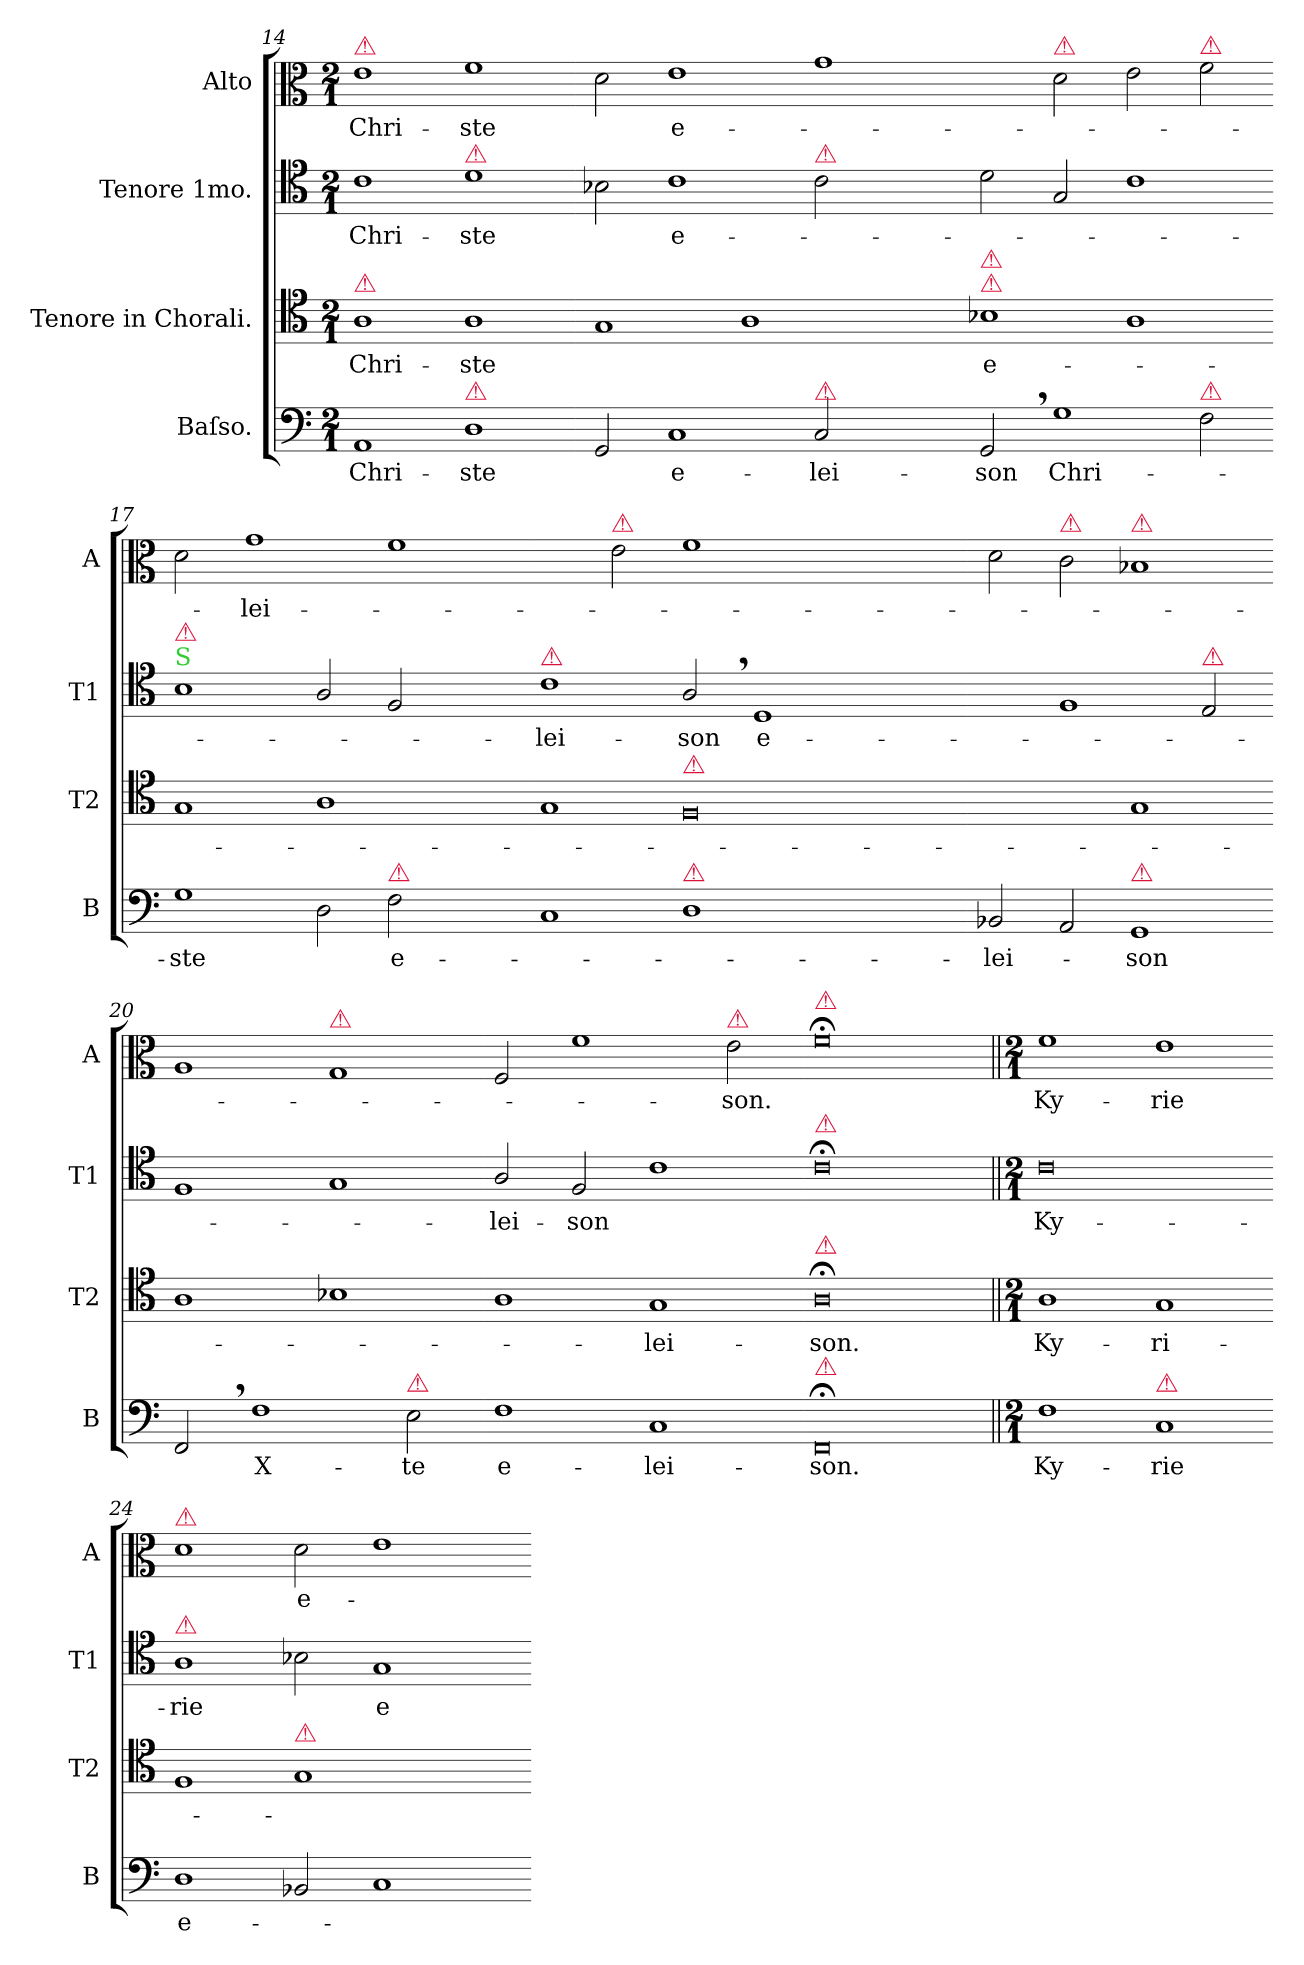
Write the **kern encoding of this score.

**kern	**text	**kern	**text	**kern	**text	**kern	**text
*part4	*part4	*part3	*part3	*part2	*part2	*part1	*part1
*staff4	*staff4	*staff3	*staff3	*staff2	*staff2	*staff1	*staff1
*I"Baſso.	*	*I"Tenore in Chorali.	*	*I"Tenore 1mo.	*	*I"Alto	*
*I'B	*	*I'T2	*	*I'T1	*	*I'A	*
*clefF4	*	*clefC4	*	*clefC4	*	*clefC3	*
*k[]	*	*k[]	*	*k[]	*	*k[]	*
*M2/1	*	*M2/1	*	*M2/1	*	*M2/1	*
=14||	=14||	=14||	=14||	=14||	=14||	=14||	=14||
*M2/1	*	*M2/1	*	*M2/1	*	*M2/1	*
!	!	!	!	!	!	!LO:TX:a:color=crimson:t=⚠	!
!	!	!LO:TX:a:color=crimson:t=⚠	!	!	!	!	!
1AA	Chri-	1A	Chri-	1c	Chri-	1e	Chri-
!	!	!	!	!LO:TX:a:color=crimson:t=⚠	!	!	!
!LO:TX:a:color=crimson:t=⚠	!	!	!	!	!	!	!
1D	-ste	1A	-ste	1d	-ste	1f	-ste
=15-	=15-	=15-	=15-	=15-	=15-	=15-	=15-
2GG/	.	1G	.	2B-\	.	2d\	.
1C	e-	.	.	1c	e-	1e	e-
.	.	1A	.	.	.	.	.
!	!	!	!	!LO:TX:a:color=crimson:t=⚠	!	!	!
!LO:TX:a:color=crimson:t=⚠	!	!	!	!	!	!	!
2C/	-lei-	.	.	2c\	.	1g\	.
2ryy	.	2ryy	.	2ryy	.	.	.
=16-	=16-	=16-	=16-	=16-	=16-	=16-	=16-
!	!	!LO:TX:a:color=crimson:t=⚠	!	!	!	!	!
!	!	!LO:TX:a:color=crimson:t=⚠	!	!	!	!	!
2GG,</	-son	1B-X	e-	2d\	.	2ryy	.
!	!	!	!	!	!	!LO:TX:a:color=crimson:t=⚠	!
1G	Chri-	.	.	2G/	.	2d\	.
.	.	1A	.	1c	.	2e\	.
!	!	!	!	!	!	!LO:TX:a:color=crimson:t=⚠	!
!LO:TX:a:color=crimson:t=⚠	!	!	!	!	!	!	!
2F\	.	.	.	.	.	2f\	.
=17-	=17-	=17-	=17-	=17-	=17-	=17-	=17-
!	!	!	!	!LO:TX:a:color=limegreen:t=S	!	!	!
!	!	!	!	!LO:TX:a:color=crimson:t=⚠	!	!	!
1G	-ste	1G	.	1B-	.	2d\	.
.	.	.	.	.	.	1g	-lei-
2D\	.	1A	.	2A/	.	.	.
!LO:TX:a:color=crimson:t=⚠	!	!	!	!	!	!	!
2F\	e-	.	.	2F/	.	1f\	.
2ryy	.	2ryy	.	2ryy	.	.	.
=18-	=18-	=18-	=18-	=18-	=18-	=18-	=18-
!	!	!	!	!LO:TX:a:color=crimson:t=⚠	!	!	!
1C	.	1G	.	1c	-lei-	2ryy	.
!	!	!	!	!	!	!LO:TX:a:color=crimson:t=⚠	!
.	.	.	.	.	.	2e\	.
!	!	!LO:TX:a:color=crimson:t=⚠	!	!	!	!	!
!LO:TX:a:color=crimson:t=⚠	!	!	!	!	!	!	!
1D	.	0F	.	2A,>/	-son	1f	.
!	!	!	!	!	!LO:LY:i	!	!
.	.	.	.	1D/	e-	.	.
1ryy	.	.	.	.	.	1ryy	.
.	.	.	.	2ryy	.	.	.
=19-	=19-	=19-	=19-	=19-	=19-	=19-	=19-
2BB-X/	-lei-	1ryy	.	2ryy	.	2d\	.
!	!	!	!	!	!	!LO:TX:a:color=crimson:t=⚠	!
2AA/	.	.	.	1F	.	2c\	.
!	!	!	!	!	!	!LO:TX:a:color=crimson:t=⚠	!
!LO:TX:a:color=crimson:t=⚠	!	!	!	!	!	!	!
1GG	-son	1G	.	.	.	1B-X	.
!	!	!	!	!LO:TX:a:color=crimson:t=⚠	!	!	!
.	.	.	.	2E/	.	.	.
=20-	=20-	=20-	=20-	=20-	=20-	=20-	=20-
2FF,</	.	1A	.	1F	.	1A	.
1F	X-	.	.	.	.	.	.
!	!	!	!	!	!	!LO:TX:a:color=crimson:t=⚠	!
.	.	1B-X	.	1G	.	1G	.
!LO:TX:a:color=crimson:t=⚠	!	!	!	!	!	!	!
2E\	-te	.	.	.	.	.	.
=21-	=21-	=21-	=21-	=21-	=21-	=21-	=21-
!	!	!	!	!	!LO:LY:i	!	!
1F	e-	1A	.	2A/	-lei-	2F/	.
!	!	!	!	!	!LO:LY:i	!	!
.	.	.	.	2F/	-son	1f	.
1C	-lei-	1G	-lei-	1c	.	.	.
!	!	!	!	!	!	!LO:TX:a:color=crimson:t=⚠	!
.	.	.	.	.	.	2e\	-son.
=22-	=22-	=22-	=22-	=22-	=22-	=22-	=22-
!	!	!	!	!	!	!LO:TX:a:color=crimson:t=⚠	!
!	!	!	!	!LO:TX:a:color=crimson:t=⚠	!	!	!
!	!	!LO:TX:a:color=crimson:t=⚠	!	!	!	!	!
!LO:TX:a:color=crimson:t=⚠	!	!	!	!	!	!	!
0FF;<	-son.	0A;<	-son.	0c;<	.	0f;<	.
=23||	=23||	=23||	=23||	=23||	=23||	=23||	=23||
*M2/1	*	*M2/1	*	*M2/1	*	*M2/1	*
1F	Ky-	1A	Ky-	0c	Ky-	1f	Ky-
!LO:TX:a:color=crimson:t=⚠	!	!	!	!	!	!	!
1C	-rie	1G	-ri-	.	.	1e	-rie
=24-	=24-	=24-	=24-	=24-	=24-	=24-	=24-
!	!	!	!	!	!	!LO:TX:a:color=crimson:t=⚠	!
!	!	!	!	!LO:TX:a:color=crimson:t=⚠	!	!	!
1D	e-	1F	.	1A	-rie	1d	.
!	!	!LO:TX:a:color=crimson:t=⚠	!	!	!	!	!
2BB-X/	.	1G	.	2B-\	.	2d\	e-
1C/	.	.	.	1G/	e	1e\	.
.	.	2ryy	.	.	.	.	.
=-	=-	=-	=-	=-	=-	=-	=-
*-	*-	*-	*-	*-	*-	*-	*-
